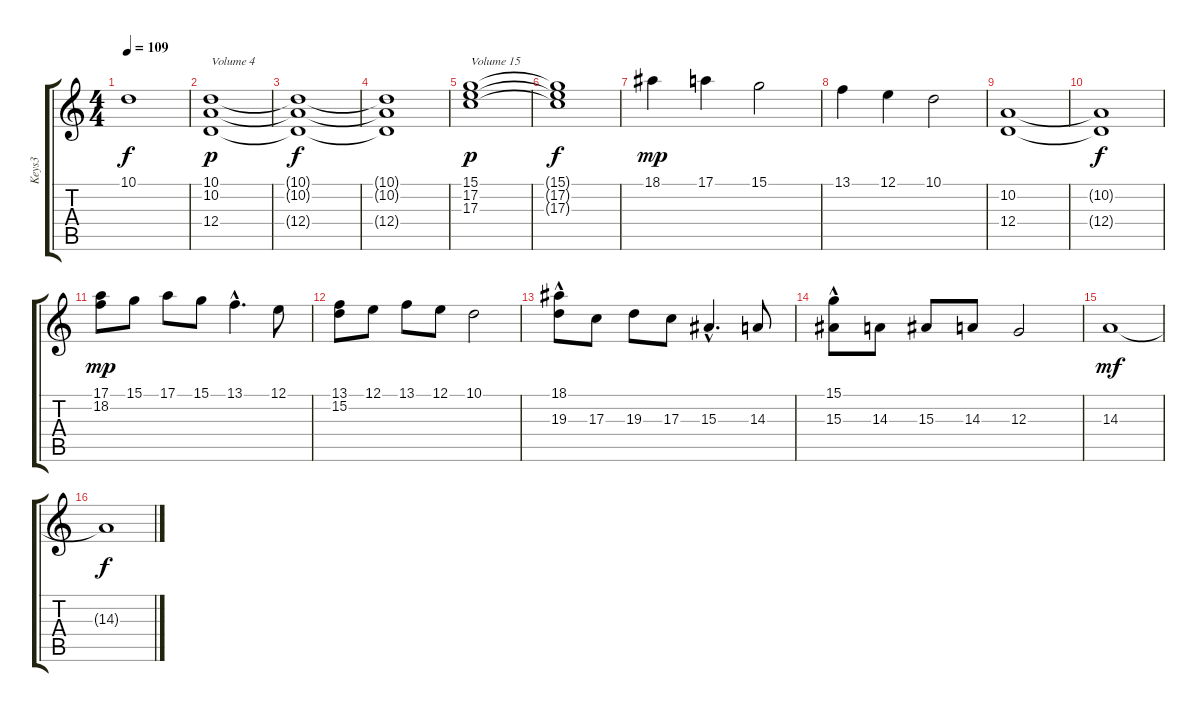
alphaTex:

\track ("Keys3" "Keys3") {instrument stringensemble1}
\staff {score tabs}
\tuning (E4 B3 G3 D3 A2 E2) {hide}
\ts (4 4)
\tempo 109
\clef g2
\ks c
10.1{t}.1{dy f} |
(10.1 10.2 12.4).1{txt "Volume 4" dy p volume 4} |
(10.1{t} 10.2{t} 12.4{t}).1{dy f} |
(10.1{t} 10.2{t} 12.4{t}).1 |
(15.1 17.2 17.3).1{txt "Volume 15" dy p volume 15} |
(15.1{t} 17.2{t} 17.3{t}).1{dy f} |
18.1.4{dy mp} 17.1.4 15.1.2 |
13.1.4 12.1.4 10.1.2 |
(10.2 12.4).1 |
(10.2{t} 12.4{t}).1{dy f} |
(17.1 18.2).8{dy mp} 15.1.8 17.1.8 15.1.8 13.1{hac}.4{d} 12.1.8 |
(13.1 15.2).8 12.1.8 13.1.8 12.1.8 10.1.2 |
(18.1{hac} 19.3).8 17.3.8 19.3.8 17.3.8 15.3{hac}.4{d} 14.3.8 |
(15.1{hac} 15.3).8 14.3.8 15.3.8 14.3.8 12.3.2 |
14.3.1{dy mf} |
14.3{t}.1{dy f}
